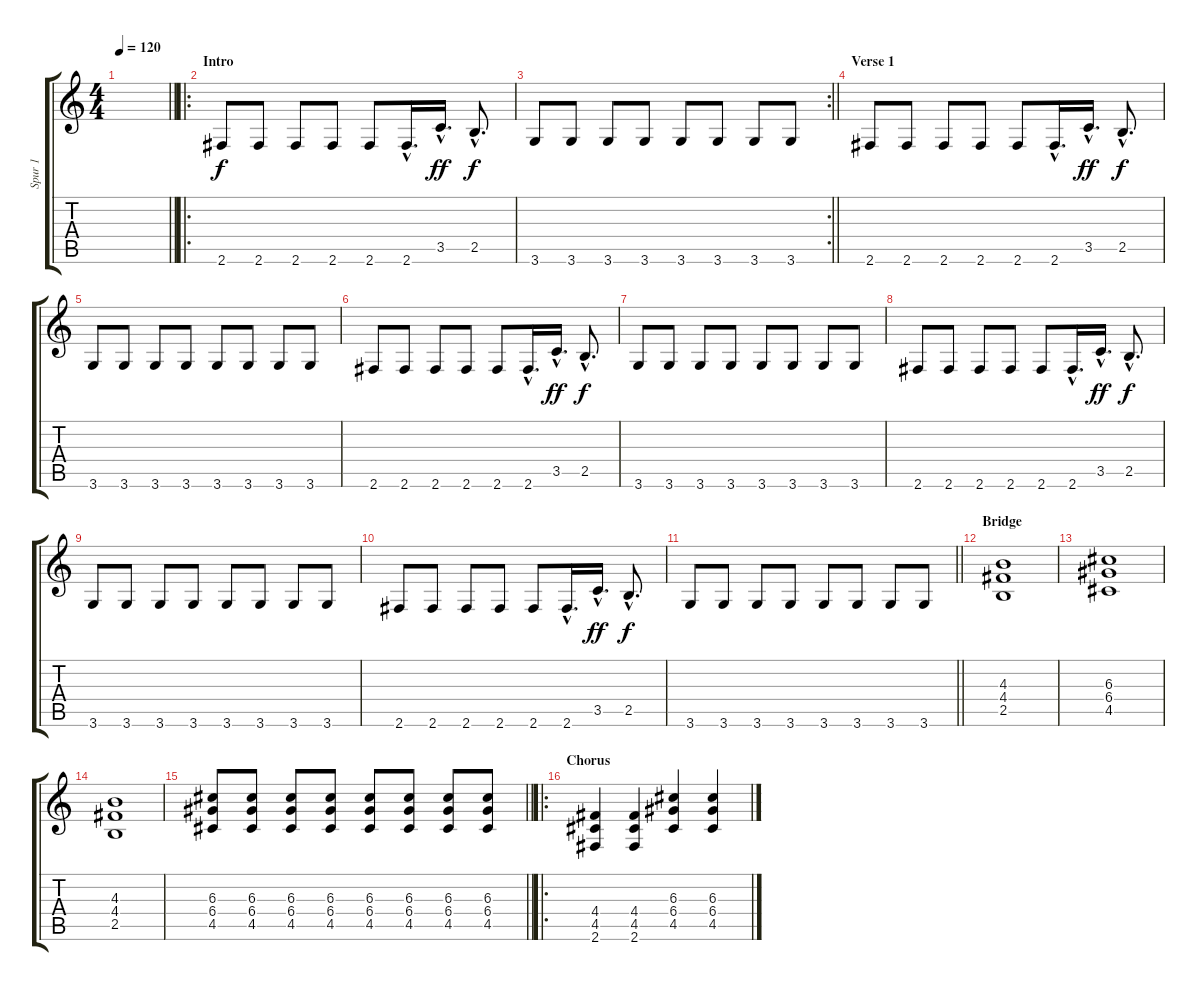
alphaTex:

\track ("Spur 1" "Spur 1") {instrument distortionguitar}
\staff {score tabs}
\tuning (E4 B3 G3 D3 A2 E2) {hide}
\ts (4 4)
\tempo 120
\clef g2
\barLineRight lightlight
\ks c
|
\ro
\section ("" "Intro")
2.6.8 2.6.8 2.6.8 2.6.8 2.6.8 2.6{hac}.16{d} 3.5{hac}.16{d dy ff} 2.5{hac}.8{d dy f} |
\rc 2
\barLineRight lightlight
3.6.8 3.6.8 3.6.8 3.6.8 3.6.8 3.6.8 3.6.8 3.6.8 |
\section ("" "Verse 1")
2.6.8 2.6.8 2.6.8 2.6.8 2.6.8 2.6{hac}.16{d} 3.5{hac}.16{d dy ff} 2.5{hac}.8{d dy f} |
3.6.8 3.6.8 3.6.8 3.6.8 3.6.8 3.6.8 3.6.8 3.6.8 |
2.6.8 2.6.8 2.6.8 2.6.8 2.6.8 2.6{hac}.16{d} 3.5{hac}.16{d dy ff} 2.5{hac}.8{d dy f} |
3.6.8 3.6.8 3.6.8 3.6.8 3.6.8 3.6.8 3.6.8 3.6.8 |
2.6.8 2.6.8 2.6.8 2.6.8 2.6.8 2.6{hac}.16{d} 3.5{hac}.16{d dy ff} 2.5{hac}.8{d dy f} |
3.6.8 3.6.8 3.6.8 3.6.8 3.6.8 3.6.8 3.6.8 3.6.8 |
2.6.8 2.6.8 2.6.8 2.6.8 2.6.8 2.6{hac}.16{d} 3.5{hac}.16{d dy ff} 2.5{hac}.8{d dy f} |
\barLineRight lightlight
3.6.8 3.6.8 3.6.8 3.6.8 3.6.8 3.6.8 3.6.8 3.6.8 |
\section ("" "Bridge")
(4.3 4.4 2.5).1 |
(6.3 6.4 4.5).1 |
(4.3 4.4 2.5).1 |
\barLineRight lightlight
(6.3 6.4 4.5).8 (6.3 6.4 4.5).8 (6.3 6.4 4.5).8 (6.3 6.4 4.5).8 (6.3 6.4 4.5).8 (6.3 6.4 4.5).8 (6.3 6.4 4.5).8 (6.3 6.4 4.5).8 |
\ro
\section ("" "Chorus")
(4.4 4.5 2.6).4 (4.4 4.5 2.6).4 (6.3 6.4 4.5).4 (6.3 6.4 4.5).4
